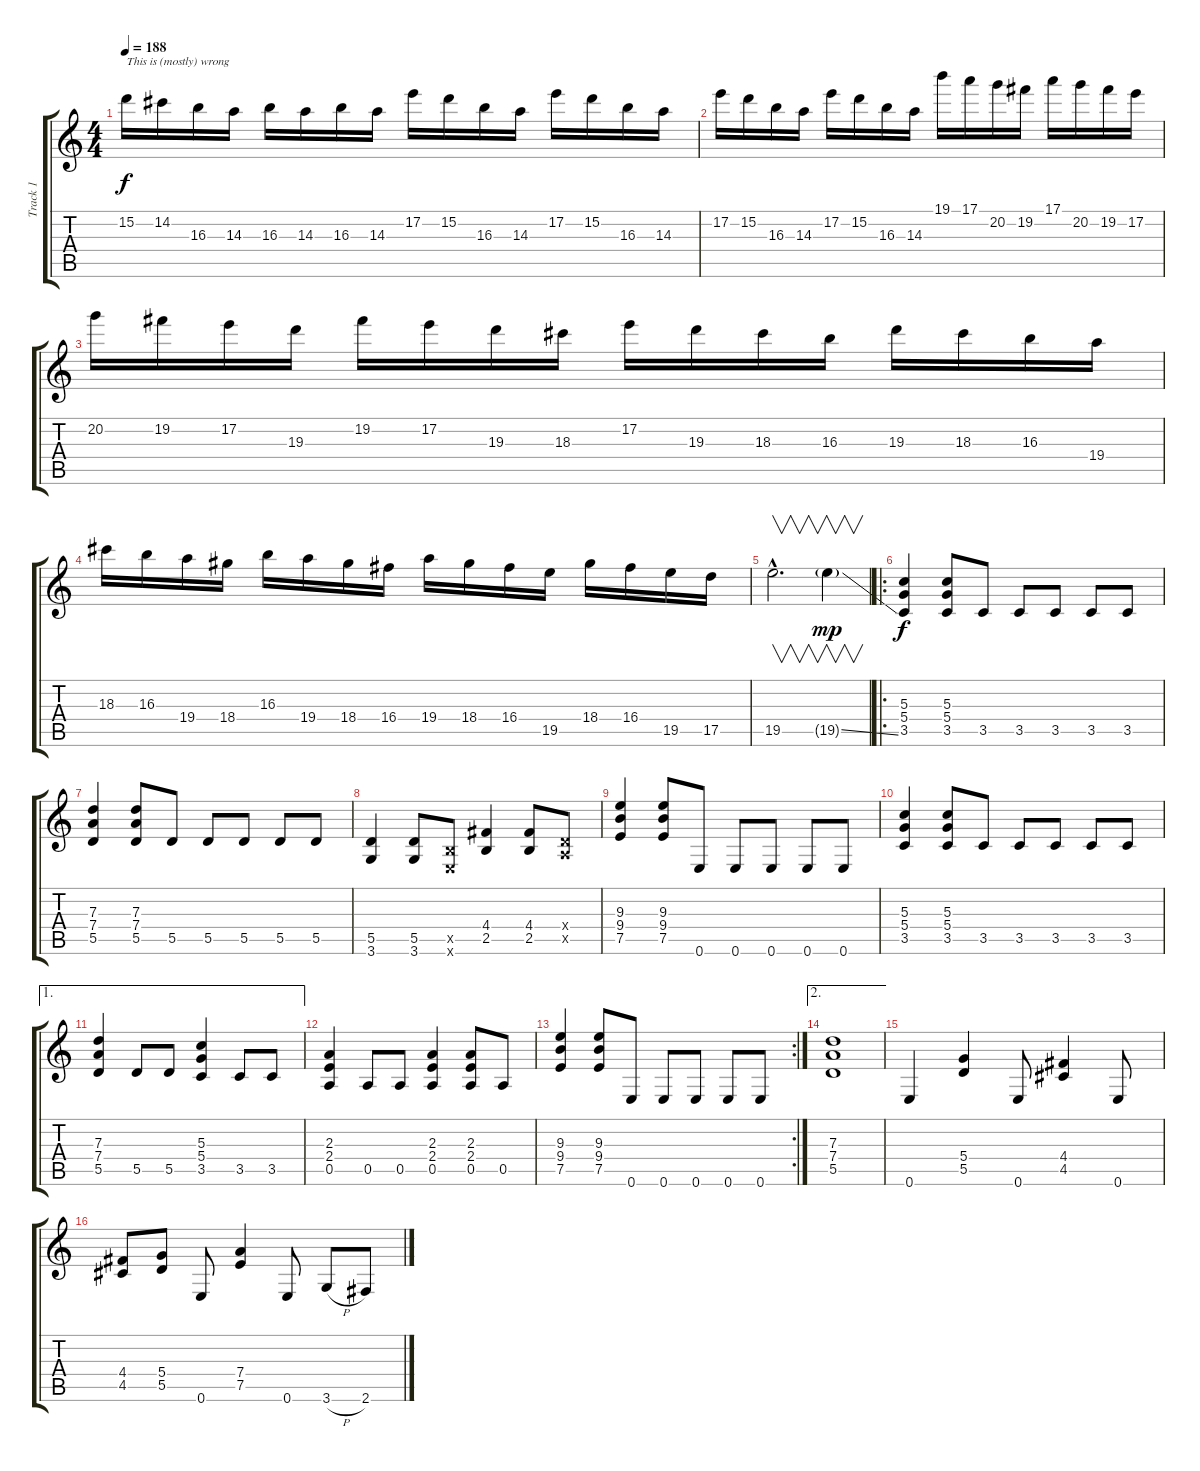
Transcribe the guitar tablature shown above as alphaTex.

\track ("Track 1" "Track 1") {instrument overdrivenguitar}
\staff {score tabs}
\tuning (E4 B3 G3 D3 A2 E2) {hide}
\ts (4 4)
\tempo 188
\clef g2
\ks c
15.2.16{txt "This is (mostly) wrong" dy f} 14.2.16 16.3.16 14.3.16 16.3.16 14.3.16 16.3.16 14.3.16 17.2.16 15.2.16 16.3.16 14.3.16 17.2.16 15.2.16 16.3.16 14.3.16 |
17.2.16 15.2.16 16.3.16 14.3.16 17.2.16 15.2.16 16.3.16 14.3.16 19.1.16 17.1.16 20.2.16 19.2.16 17.1.16 20.2.16 19.2.16 17.2.16 |
20.2.16 19.2.16 17.2.16 19.3.16 19.2.16 17.2.16 19.3.16 18.3.16 17.2.16 19.3.16 18.3.16 16.3.16 19.3.16 18.3.16 16.3.16 19.4.16 |
18.3.16 16.3.16 19.4.16 18.4.16 16.3.16 19.4.16 18.4.16 16.4.16 19.4.16 18.4.16 16.4.16 19.5.16 18.4.16 16.4.16 19.5.16 17.5.16 |
19.5{hac}.2{v d} 19.5{ss g}.4{v dy mp} |
\ro
(5.3 5.4 3.5).4{dy f} (5.3 5.4 3.5).8 3.5.8 3.5.8 3.5.8 3.5.8 3.5.8 |
(7.3 7.4 5.5).4 (7.3 7.4 5.5).8 5.5.8 5.5.8 5.5.8 5.5.8 5.5.8 |
(5.5 3.6).4 (5.5 3.6).8 (2.5{x} 0.6{x}).8 (4.4 2.5).4 (4.4 2.5).8 (0.4{x} 0.5{x}).8 |
(9.3 9.4 7.5).4 (9.3 9.4 7.5).8 0.6.8 0.6.8 0.6.8 0.6.8 0.6.8 |
(5.3 5.4 3.5).4 (5.3 5.4 3.5).8 3.5.8 3.5.8 3.5.8 3.5.8 3.5.8 |
\ae 1
(7.3 7.4 5.5).4 5.5.8 5.5.8 (5.3 5.4 3.5).4 3.5.8 3.5.8 |
(2.3 2.4 0.5).4 0.5.8 0.5.8 (2.3 2.4 0.5).4 (2.3 2.4 0.5).8 0.5.8 |
\rc 2
(9.3 9.4 7.5).4 (9.3 9.4 7.5).8 0.6.8 0.6.8 0.6.8 0.6.8 0.6.8 |
\ae 2
(7.3 7.4 5.5).1 |
0.6.4 (5.4 5.5).4 0.6.8 (4.4 4.5).4 0.6.8 |
(4.4 4.5).8 (5.4 5.5).8 0.6.8 (7.4 7.5).4 0.6.8 3.6{h}.8 2.6.8
